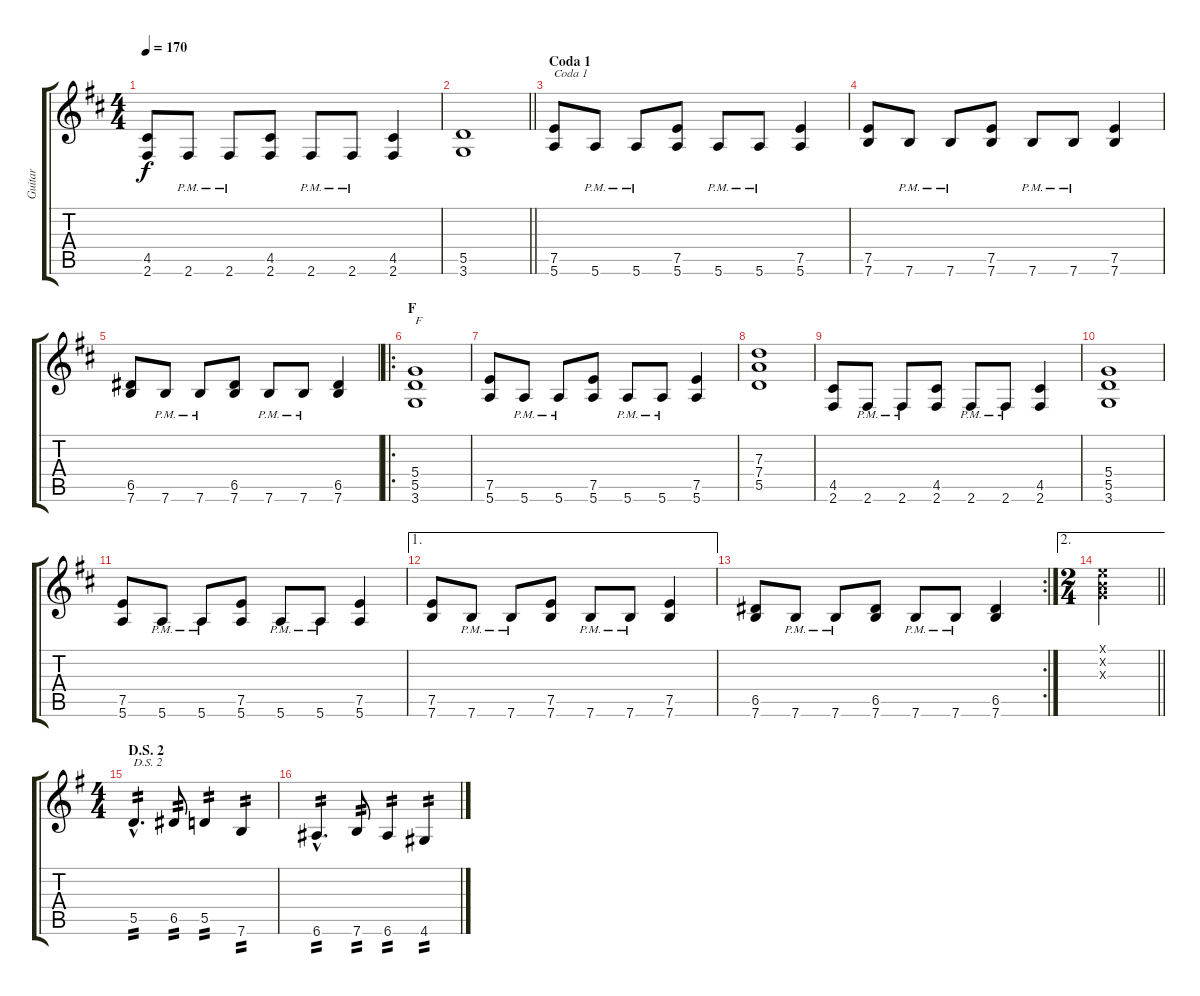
\track ("Guitar" "Guitar") {instrument overdrivenguitar}
\staff {score tabs}
\tuning (E4 B3 G3 D3 A2 E2) {hide}
\ts (4 4)
\tempo 170
\clef g2
\ks d
(4.5 2.6).8{dy f} 2.6{pm}.8 2.6{pm}.8 (4.5 2.6).8 2.6{pm}.8 2.6{pm}.8 (4.5 2.6).4 |
\barLineRight lightlight
(5.5 3.6).1 |
\section ("" "Coda 1")
(7.5 5.6).8{txt "Coda 1"} 5.6{pm}.8 5.6{pm}.8 (7.5 5.6).8 5.6{pm}.8 5.6{pm}.8 (7.5 5.6).4 |
(7.5 7.6).8 7.6{pm}.8 7.6{pm}.8 (7.5 7.6).8 7.6{pm}.8 7.6{pm}.8 (7.5 7.6).4 |
(6.5 7.6).8 7.6{pm}.8 7.6{pm}.8 (6.5 7.6).8 7.6{pm}.8 7.6{pm}.8 (6.5 7.6).4 |
\ro
\section ("" "F")
(5.4 5.5 3.6).1{txt "F"} |
(7.5 5.6).8 5.6{pm}.8 5.6{pm}.8 (7.5 5.6).8 5.6{pm}.8 5.6{pm}.8 (7.5 5.6).4 |
(7.3 7.4 5.5).1 |
(4.5 2.6).8 2.6{pm}.8 2.6{pm}.8 (4.5 2.6).8 2.6{pm}.8 2.6{pm}.8 (4.5 2.6).4 |
(5.4 5.5 3.6).1 |
(7.5 5.6).8 5.6{pm}.8 5.6{pm}.8 (7.5 5.6).8 5.6{pm}.8 5.6{pm}.8 (7.5 5.6).4 |
\ae 1
(7.5 7.6).8 7.6{pm}.8 7.6{pm}.8 (7.5 7.6).8 7.6{pm}.8 7.6{pm}.8 (7.5 7.6).4 |
\rc 2
(6.5 7.6).8 7.6{pm}.8 7.6{pm}.8 (6.5 7.6).8 7.6{pm}.8 7.6{pm}.8 (6.5 7.6).4 |
\ae 2
\ts (2 4)
\barLineRight lightlight
(0.1{x} 0.2{x} 0.3{x}).2 |
\ts (4 4)
\section ("" "D.S. 2")
\ks g
5.5{hac}.4{d txt "D.S. 2" tp 2} 6.5.8{tp 2} 5.5.4{tp 2} 7.6.4{tp 2} |
6.6{hac}.4{d tp 2} 7.6.8{tp 2} 6.6.4{tp 2} 4.6.4{tp 2}
